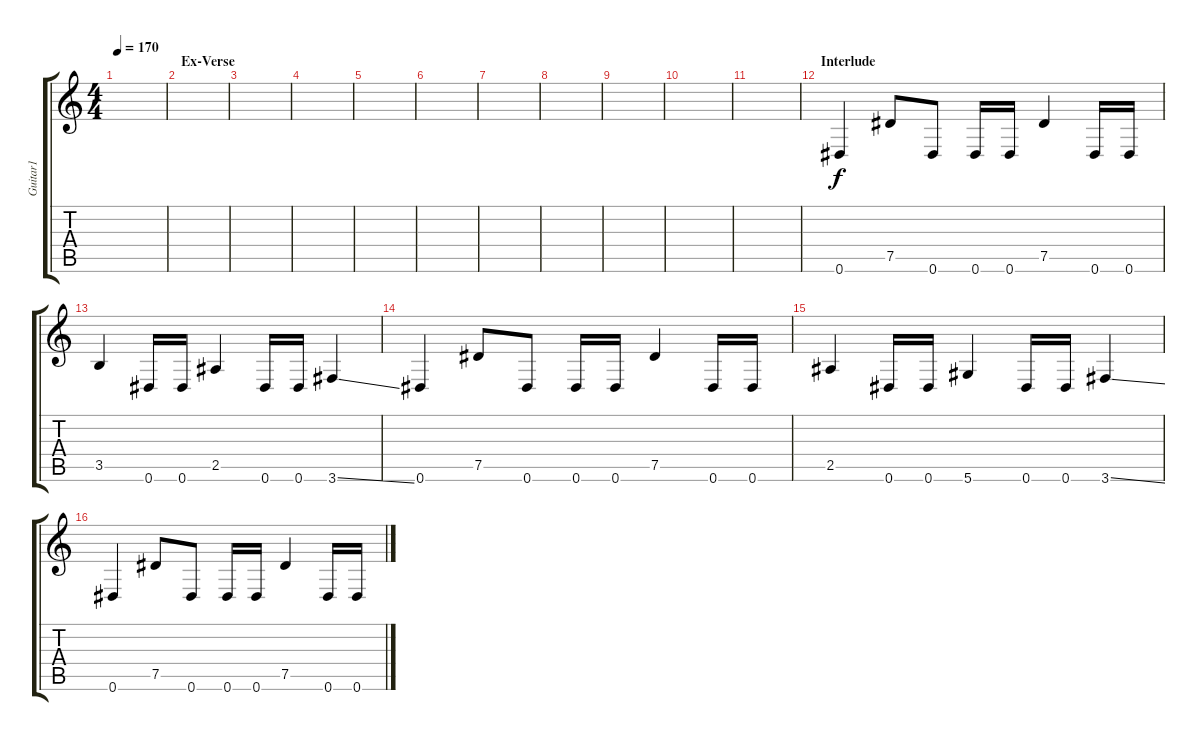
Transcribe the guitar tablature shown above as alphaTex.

\track ("Guitar1" "Guitar1") {instrument distortionguitar}
\staff {score tabs}
\tuning (Eb4 Bb3 Gb3 Db3 Ab2 Eb2) {hide}
\ts (4 4)
\tempo 170
\clef g2
\ks c
|
\section ("" "Ex-Verse")
|
|
|
|
|
|
|
|
|
|
\section ("" "Interlude")
0.6.4 7.5.8 0.6.8 0.6.16 0.6.16 7.5.4 0.6.16 0.6.16 |
3.5.4 0.6.16 0.6.16 2.5.4 0.6.16 0.6.16 3.6{ss}.4 |
0.6.4 7.5.8 0.6.8 0.6.16 0.6.16 7.5.4 0.6.16 0.6.16 |
2.5.4 0.6.16 0.6.16 5.6.4 0.6.16 0.6.16 3.6{ss}.4 |
0.6.4 7.5.8 0.6.8 0.6.16 0.6.16 7.5.4 0.6.16 0.6.16
